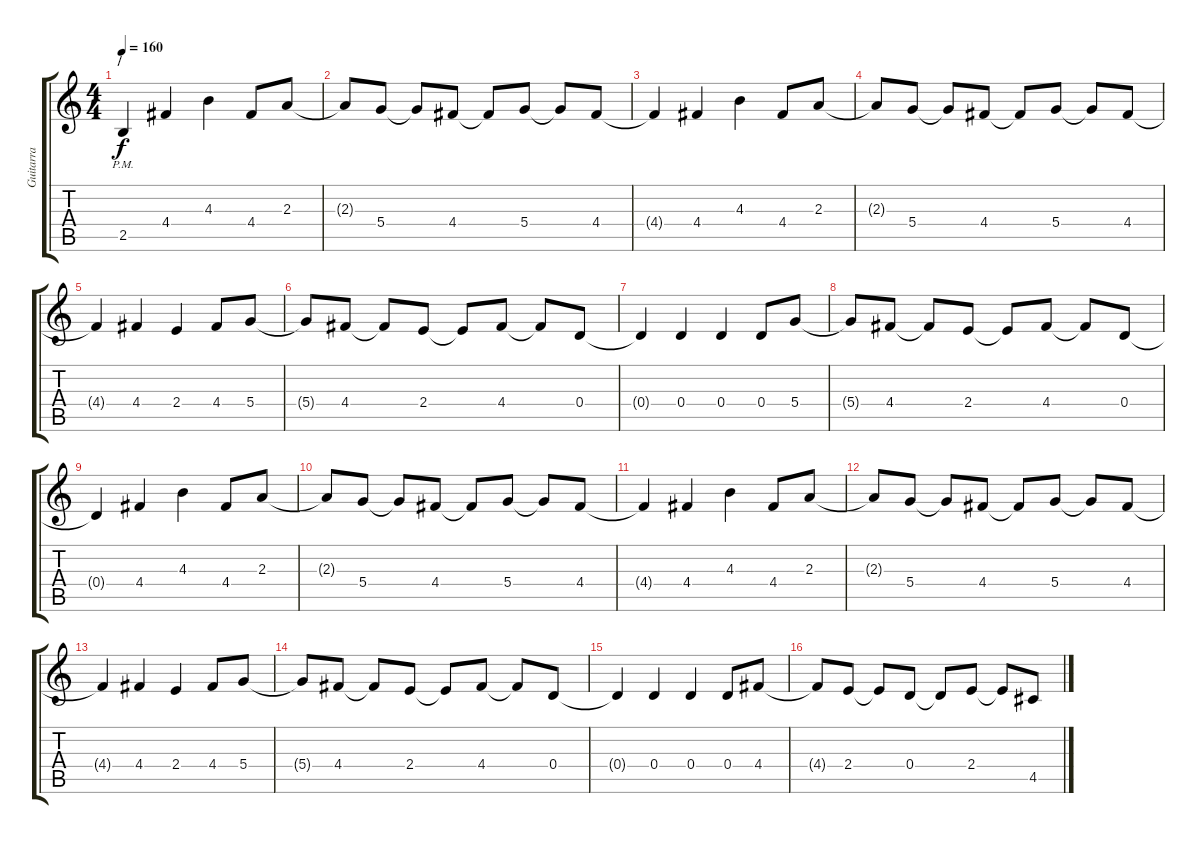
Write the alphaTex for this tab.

\track ("Guitarra" "Guitarra") {instrument overdrivenguitar}
\staff {score tabs}
\tuning (E4 B3 G3 D3 A2 E2) {hide}
\ts (4 4)
\section ("" "/")
\tempo 160
\clef g2
\ks c
2.5{pm}.4{dy f} 4.4.4 4.3.4 4.4.8 2.3.8 |
2.3{t}.8 5.4.8 5.4{t}.8 4.4.8 4.4{t}.8 5.4.8 5.4{t}.8 4.4.8 |
4.4{t}.4 4.4.4 4.3.4 4.4.8 2.3.8 |
2.3{t}.8 5.4.8 5.4{t}.8 4.4.8 4.4{t}.8 5.4.8 5.4{t}.8 4.4.8 |
4.4{t}.4 4.4.4 2.4.4 4.4.8 5.4.8 |
5.4{t}.8 4.4.8 4.4{t}.8 2.4.8 2.4{t}.8 4.4.8 4.4{t}.8 0.4.8 |
0.4{t}.4 0.4.4 0.4.4 0.4.8 5.4.8 |
5.4{t}.8 4.4.8 4.4{t}.8 2.4.8 2.4{t}.8 4.4.8 4.4{t}.8 0.4.8 |
0.4{t}.4 4.4.4 4.3.4 4.4.8 2.3.8 |
2.3{t}.8 5.4.8 5.4{t}.8 4.4.8 4.4{t}.8 5.4.8 5.4{t}.8 4.4.8 |
4.4{t}.4 4.4.4 4.3.4 4.4.8 2.3.8 |
2.3{t}.8 5.4.8 5.4{t}.8 4.4.8 4.4{t}.8 5.4.8 5.4{t}.8 4.4.8 |
4.4{t}.4 4.4.4 2.4.4 4.4.8 5.4.8 |
5.4{t}.8 4.4.8 4.4{t}.8 2.4.8 2.4{t}.8 4.4.8 4.4{t}.8 0.4.8 |
0.4{t}.4 0.4.4 0.4.4 0.4.8 4.4.8 |
4.4{t}.8 2.4.8 2.4{t}.8 0.4.8 0.4{t}.8 2.4.8 2.4{t}.8 4.5.8
